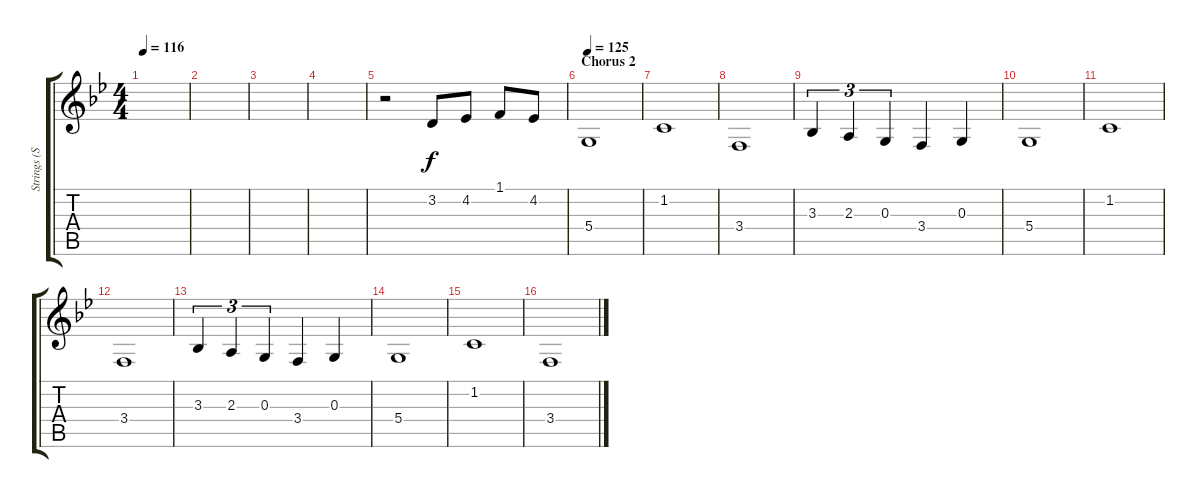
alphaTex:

\track ("Strings (Staff 1)" "Strings (S") {instrument acousticgrandpiano}
\staff {score tabs}
\tuning (E4 B3 G3 D3 A2 E2) {hide}
\ts (4 4)
\tempo 116
\clef g2
\ks gminor
|
|
|
|
r.2 3.2.8 4.2.8 1.1.8 4.2.8 |
\section ("" "Chorus 2")
\tempo 125
5.4.1 |
1.2.1 |
3.4.1 |
3.3.4{tu (3 2)} 2.3.4{tu (3 2)} 0.3.4{tu (3 2)} 3.4.4 0.3.4 |
5.4.1 |
1.2.1 |
3.4.1 |
3.3.4{tu (3 2)} 2.3.4{tu (3 2)} 0.3.4{tu (3 2)} 3.4.4 0.3.4 |
5.4.1 |
1.2.1 |
3.4.1
